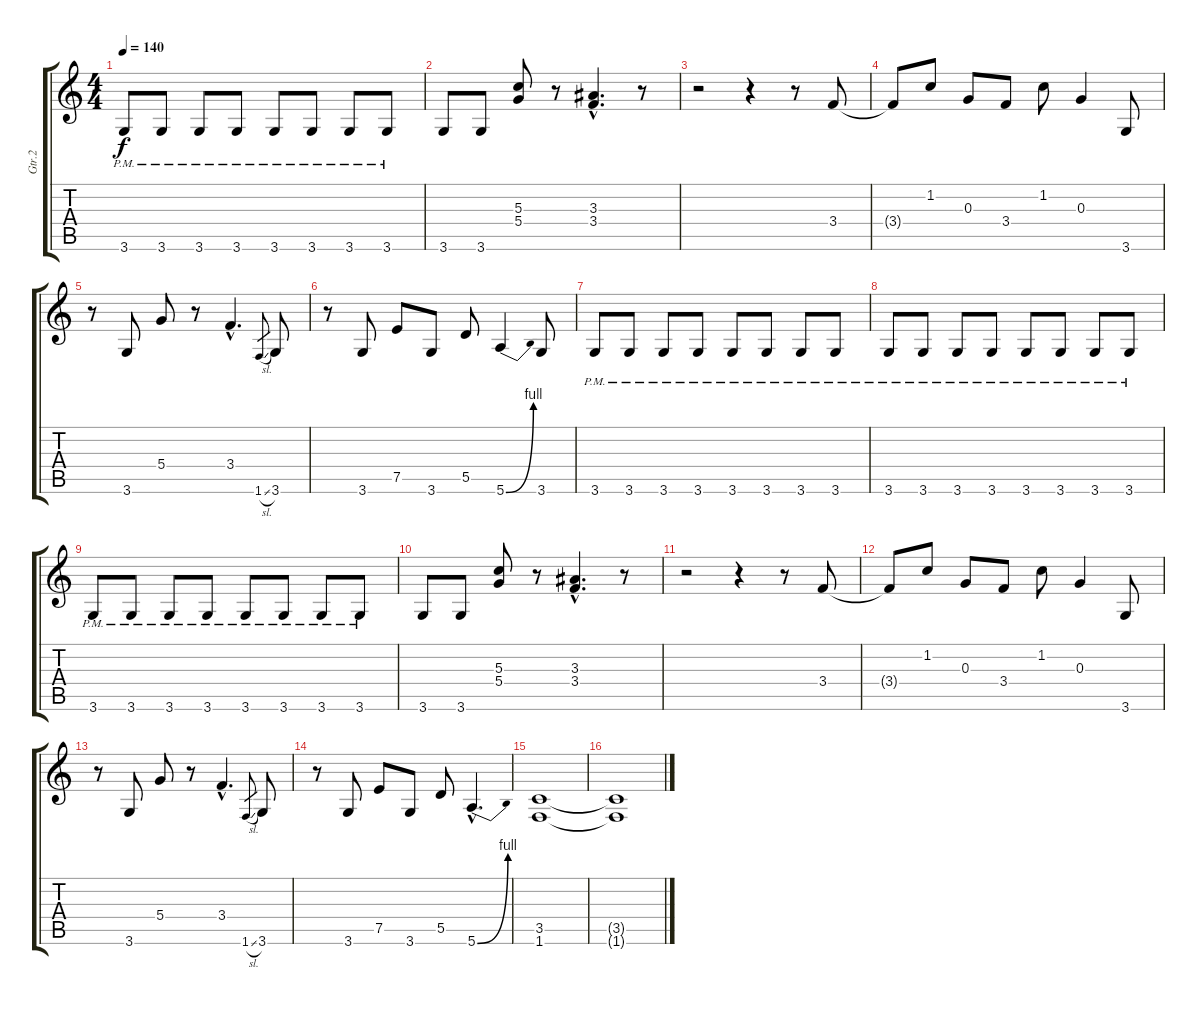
\track ("Gtr.2" "Gtr.2") {instrument distortionguitar}
\staff {score tabs}
\tuning (E4 B3 G3 D3 A2 E2) {hide}
\ts (4 4)
\tempo 140
\clef g2
\ks c
3.6{pm}.8{dy f} 3.6{pm}.8 3.6{pm}.8 3.6{pm}.8 3.6{pm}.8 3.6{pm}.8 3.6{pm}.8 3.6{pm}.8 |
3.6.8 3.6.8 (5.3 5.4).8 r.8 (3.3{hac} 3.4{hac}).4{d} r.8 |
r.2 r.4 r.8 3.4.8 |
3.4{t}.8 1.2.8 0.3.8 3.4.8 1.2.8 0.3.4 3.6.8 |
r.8 3.6.8 5.4.8 r.8 3.4{hac}.4{d} 1.6{sl}.8{gr} 3.6.8 |
r.8 3.6.8 7.5.8 3.6.8 5.5.8 5.6{be (bend 0 0 60 4)}.4 3.6.8 |
3.6{pm}.8 3.6{pm}.8 3.6{pm}.8 3.6{pm}.8 3.6{pm}.8 3.6{pm}.8 3.6{pm}.8 3.6{pm}.8 |
3.6{pm}.8 3.6{pm}.8 3.6{pm}.8 3.6{pm}.8 3.6{pm}.8 3.6{pm}.8 3.6{pm}.8 3.6{pm}.8 |
3.6{pm}.8 3.6{pm}.8 3.6{pm}.8 3.6{pm}.8 3.6{pm}.8 3.6{pm}.8 3.6{pm}.8 3.6{pm}.8 |
3.6.8 3.6.8 (5.3 5.4).8 r.8 (3.3{hac} 3.4{hac}).4{d} r.8 |
r.2 r.4 r.8 3.4.8 |
3.4{t}.8 1.2.8 0.3.8 3.4.8 1.2.8 0.3.4 3.6.8 |
r.8 3.6.8 5.4.8 r.8 3.4{hac}.4{d} 1.6{sl}.8{gr} 3.6.8 |
r.8 3.6.8 7.5.8 3.6.8 5.5.8 5.6{be (bend 0 0 60 4) hac}.4{d} |
(3.5 1.6).1 |
(3.5{t} 1.6{t}).1
